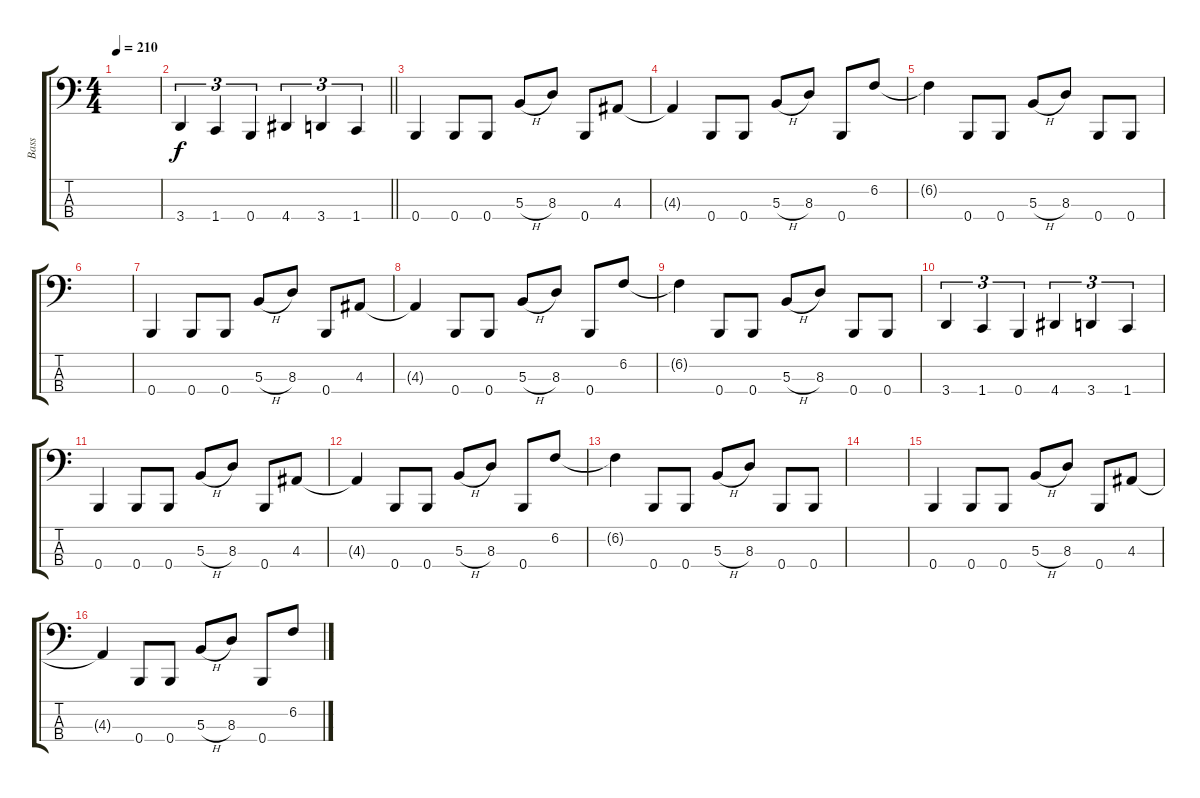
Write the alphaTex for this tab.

\track ("Bass" "Bass") {instrument electricbasspick}
\staff {score tabs}
\tuning (E2 B1 Gb1 B0) {hide}
\ts (4 4)
\tempo 210
\clef f4
\ks c
|
\barLineRight lightlight
3.4.4{tu (3 2)} 1.4.4{tu (3 2)} 0.4.4{tu (3 2)} 4.4.4{tu (3 2)} 3.4.4{tu (3 2)} 1.4.4{tu (3 2)} |
0.4.4 0.4.8 0.4.8 5.3{h}.8 8.3.8 0.4.8 4.3.8 |
4.3{t}.4 0.4.8 0.4.8 5.3{h}.8 8.3.8 0.4.8 6.2.8 |
6.2{t}.4 0.4.8 0.4.8 5.3{h}.8 8.3.8 0.4.8 0.4.8 |
|
0.4.4 0.4.8 0.4.8 5.3{h}.8 8.3.8 0.4.8 4.3.8 |
4.3{t}.4 0.4.8 0.4.8 5.3{h}.8 8.3.8 0.4.8 6.2.8 |
6.2{t}.4 0.4.8 0.4.8 5.3{h}.8 8.3.8 0.4.8 0.4.8 |
3.4.4{tu (3 2)} 1.4.4{tu (3 2)} 0.4.4{tu (3 2)} 4.4.4{tu (3 2)} 3.4.4{tu (3 2)} 1.4.4{tu (3 2)} |
0.4.4 0.4.8 0.4.8 5.3{h}.8 8.3.8 0.4.8 4.3.8 |
4.3{t}.4 0.4.8 0.4.8 5.3{h}.8 8.3.8 0.4.8 6.2.8 |
6.2{t}.4 0.4.8 0.4.8 5.3{h}.8 8.3.8 0.4.8 0.4.8 |
|
0.4.4 0.4.8 0.4.8 5.3{h}.8 8.3.8 0.4.8 4.3.8 |
4.3{t}.4 0.4.8 0.4.8 5.3{h}.8 8.3.8 0.4.8 6.2.8
